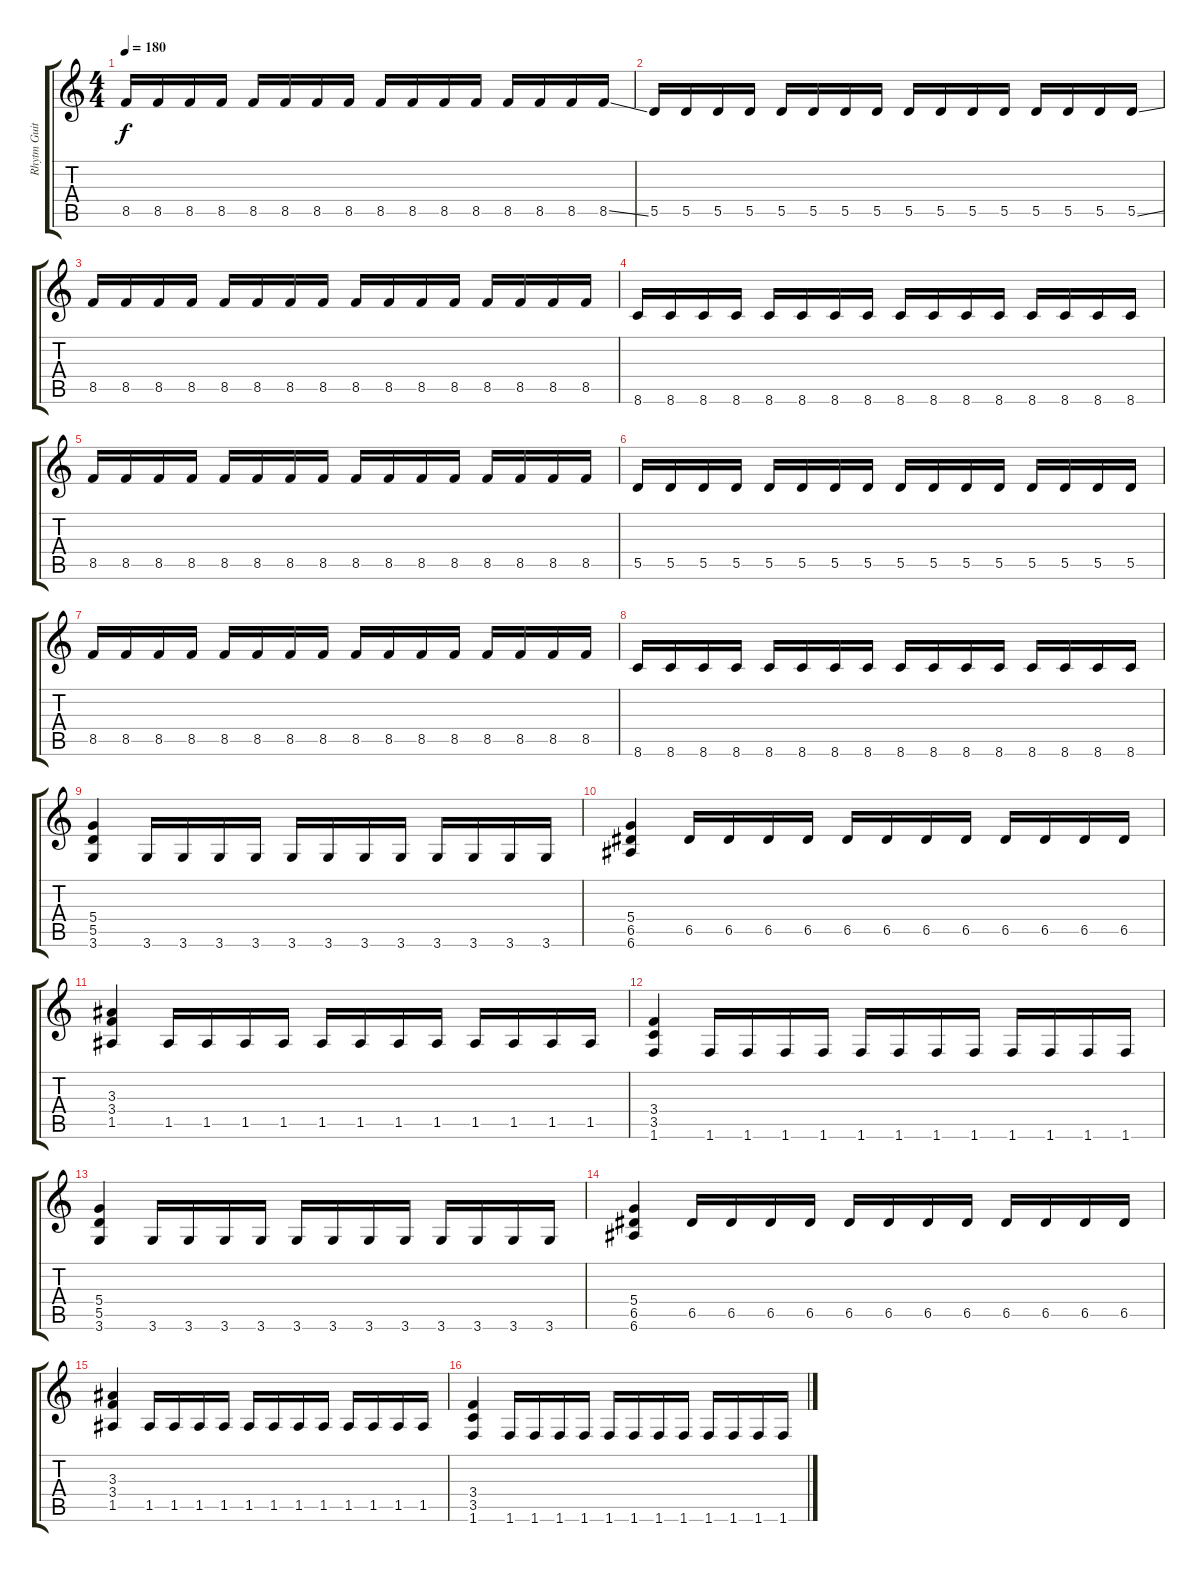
\track ("Rhytm Guitar" "Rhytm Guit") {instrument distortionguitar}
\staff {score tabs}
\tuning (E4 B3 G3 D3 A2 E2) {hide}
\ts (4 4)
\tempo 180
\clef g2
\ks c
8.5.16{dy f} 8.5.16 8.5.16 8.5.16 8.5.16 8.5.16 8.5.16 8.5.16 8.5.16 8.5.16 8.5.16 8.5.16 8.5.16 8.5.16 8.5.16 8.5{ss}.16 |
5.5.16 5.5.16 5.5.16 5.5.16 5.5.16 5.5.16 5.5.16 5.5.16 5.5.16 5.5.16 5.5.16 5.5.16 5.5.16 5.5.16 5.5.16 5.5{ss}.16 |
8.5.16 8.5.16 8.5.16 8.5.16 8.5.16 8.5.16 8.5.16 8.5.16 8.5.16 8.5.16 8.5.16 8.5.16 8.5.16 8.5.16 8.5.16 8.5.16 |
8.6.16 8.6.16 8.6.16 8.6.16 8.6.16 8.6.16 8.6.16 8.6.16 8.6.16 8.6.16 8.6.16 8.6.16 8.6.16 8.6.16 8.6.16 8.6.16 |
8.5.16 8.5.16 8.5.16 8.5.16 8.5.16 8.5.16 8.5.16 8.5.16 8.5.16 8.5.16 8.5.16 8.5.16 8.5.16 8.5.16 8.5.16 8.5.16 |
5.5.16 5.5.16 5.5.16 5.5.16 5.5.16 5.5.16 5.5.16 5.5.16 5.5.16 5.5.16 5.5.16 5.5.16 5.5.16 5.5.16 5.5.16 5.5.16 |
8.5.16 8.5.16 8.5.16 8.5.16 8.5.16 8.5.16 8.5.16 8.5.16 8.5.16 8.5.16 8.5.16 8.5.16 8.5.16 8.5.16 8.5.16 8.5.16 |
8.6.16 8.6.16 8.6.16 8.6.16 8.6.16 8.6.16 8.6.16 8.6.16 8.6.16 8.6.16 8.6.16 8.6.16 8.6.16 8.6.16 8.6.16 8.6.16 |
(5.4 5.5 3.6).4 3.6.16 3.6.16 3.6.16 3.6.16 3.6.16 3.6.16 3.6.16 3.6.16 3.6.16 3.6.16 3.6.16 3.6.16 |
(5.4 6.5 6.6).4 6.5.16 6.5.16 6.5.16 6.5.16 6.5.16 6.5.16 6.5.16 6.5.16 6.5.16 6.5.16 6.5.16 6.5.16 |
(3.3 3.4 1.5).4 1.5.16 1.5.16 1.5.16 1.5.16 1.5.16 1.5.16 1.5.16 1.5.16 1.5.16 1.5.16 1.5.16 1.5.16 |
(3.4 3.5 1.6).4 1.6.16 1.6.16 1.6.16 1.6.16 1.6.16 1.6.16 1.6.16 1.6.16 1.6.16 1.6.16 1.6.16 1.6.16 |
(5.4 5.5 3.6).4 3.6.16 3.6.16 3.6.16 3.6.16 3.6.16 3.6.16 3.6.16 3.6.16 3.6.16 3.6.16 3.6.16 3.6.16 |
(5.4 6.5 6.6).4 6.5.16 6.5.16 6.5.16 6.5.16 6.5.16 6.5.16 6.5.16 6.5.16 6.5.16 6.5.16 6.5.16 6.5.16 |
(3.3 3.4 1.5).4 1.5.16 1.5.16 1.5.16 1.5.16 1.5.16 1.5.16 1.5.16 1.5.16 1.5.16 1.5.16 1.5.16 1.5.16 |
(3.4 3.5 1.6).4 1.6.16 1.6.16 1.6.16 1.6.16 1.6.16 1.6.16 1.6.16 1.6.16 1.6.16 1.6.16 1.6.16 1.6.16
